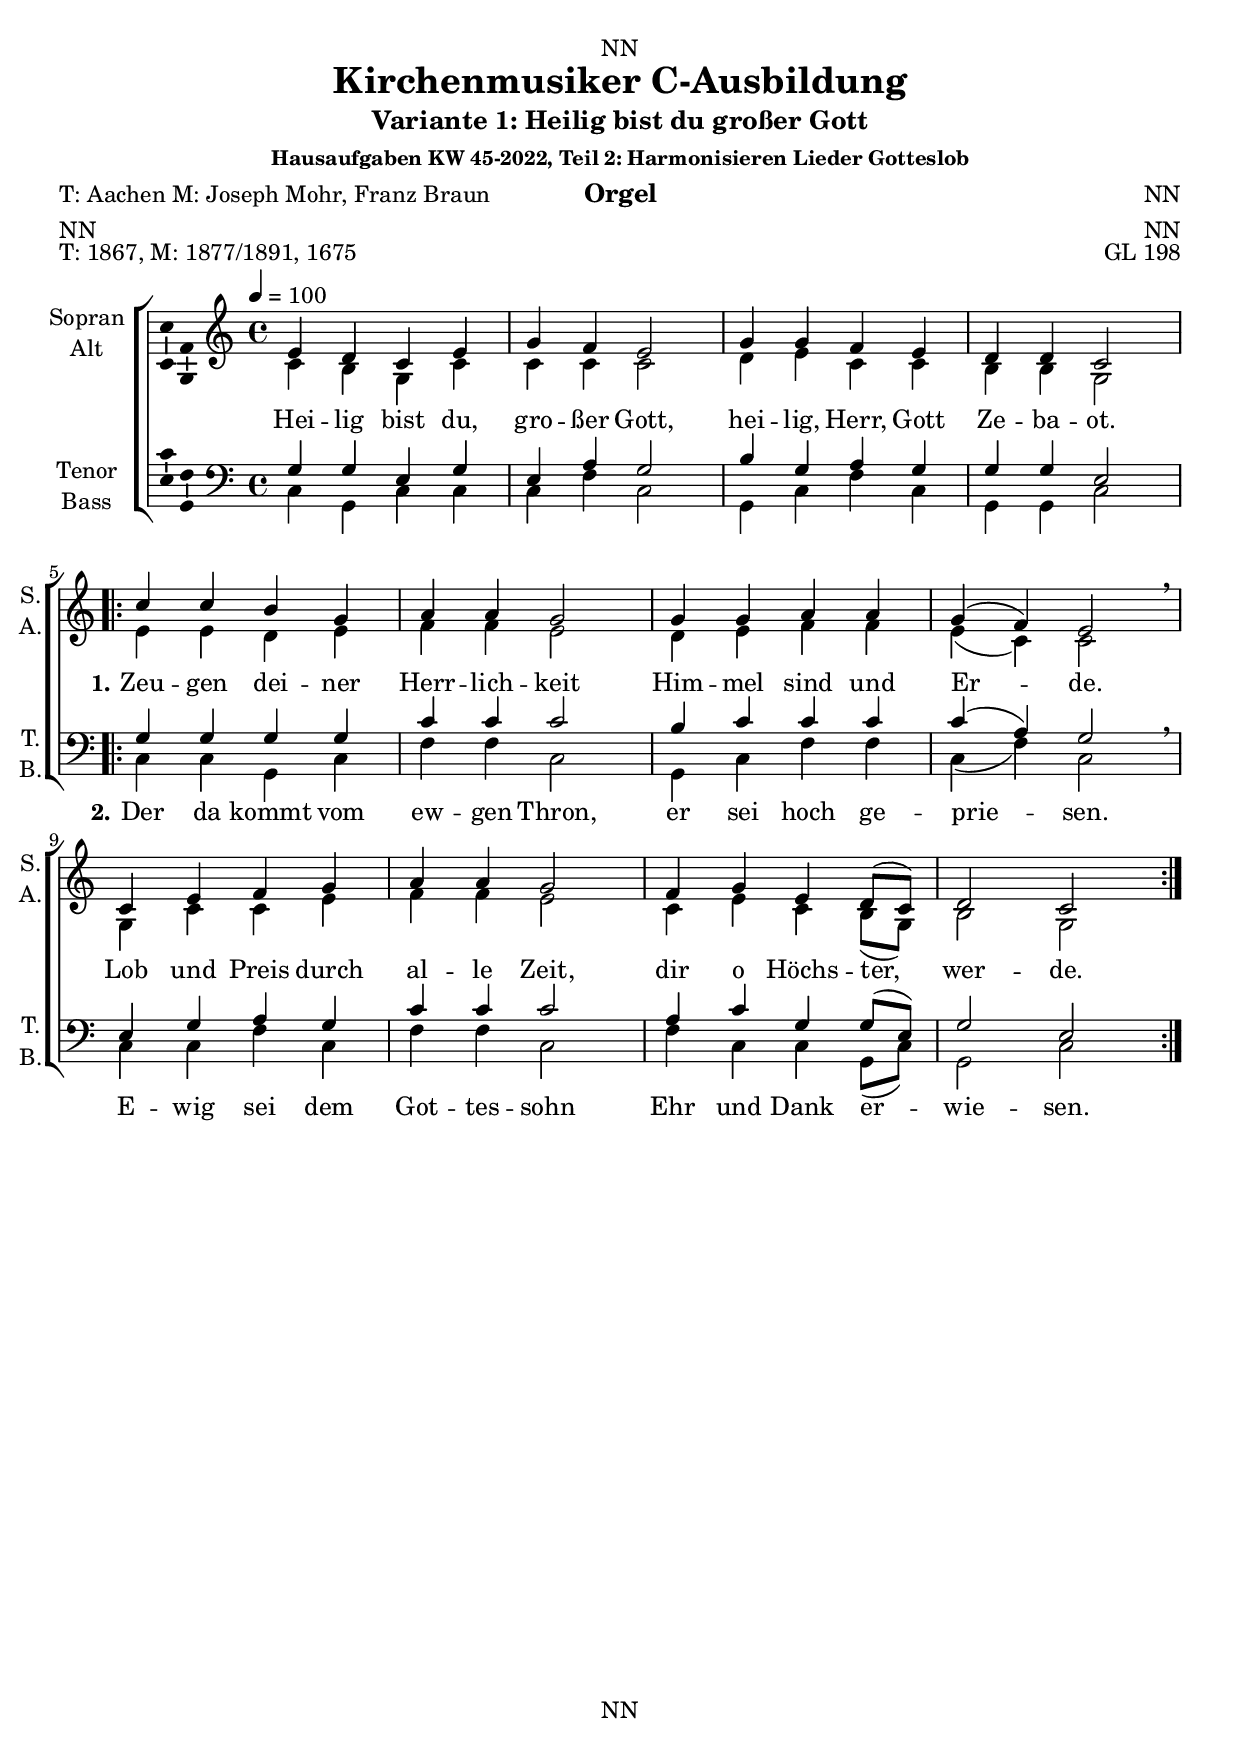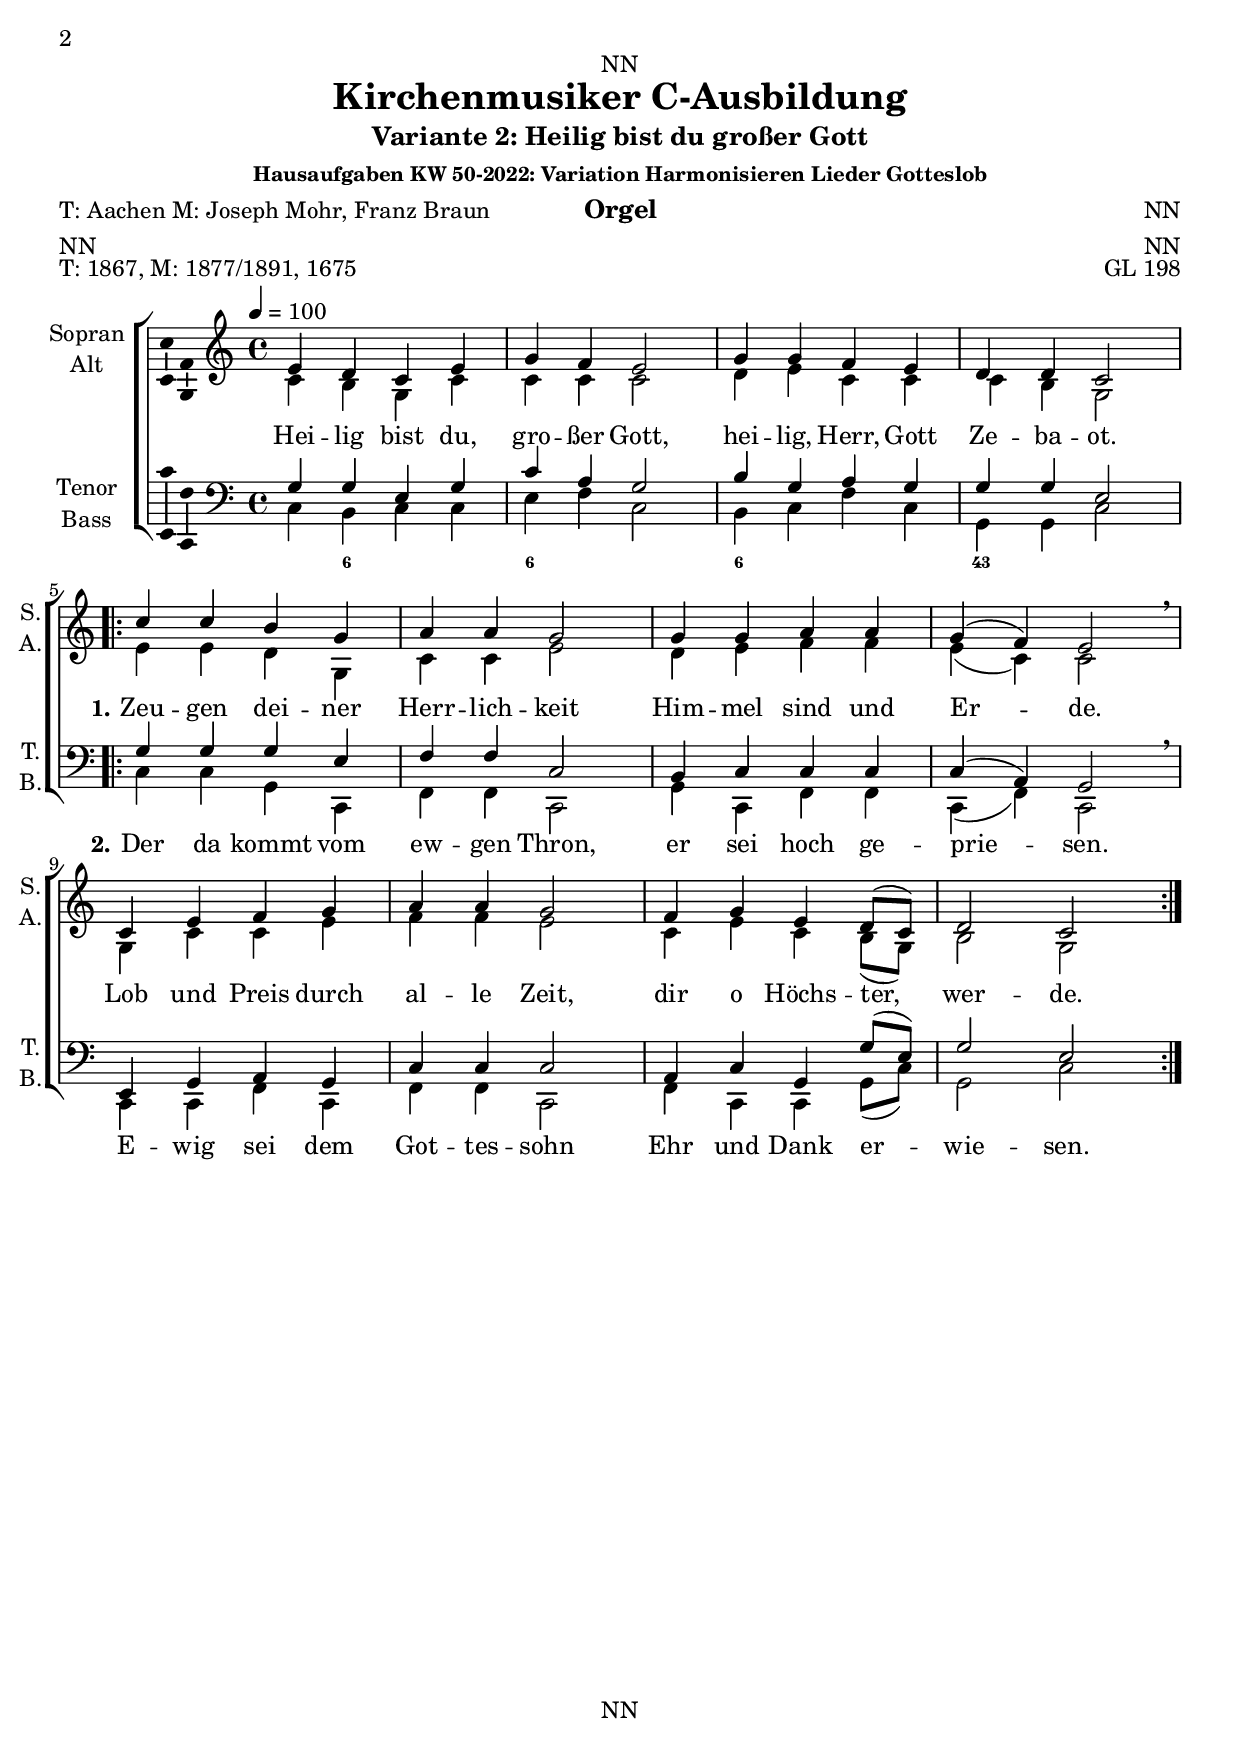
\version "2.22.2"
\language "english"

\header {
  dedication = "NN"
  title = "NN"
  subtitle = "NN"
  subsubtitle = "NN"
  instrument = "NN"
  composer = "NN"
  arranger = "NN"
  poet = "NN"
  meter = "NN"
  piece = "NN"
  opus = "NN"
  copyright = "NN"
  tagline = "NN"
}

\paper {
  #(set-paper-size "a4")
}

\layout {
  \context {
    \Voice
    \consists "Melody_engraver"
    \override Stem #'neutral-direction = #'()
  }
}

global = {
  \key c \major
  \time 4/4
  \tempo 4=100
}

globalA = {
  \key c \major
  \time 4/4
  \tempo 4=100
}


scoreASopranoA = \relative c' {
  \globalA
  \dynamicUp
  % Music follows here.
  e4 d c e |
  g f e2 |
  g4 g f e |
  d d c2 |
}

scoreASopranoB = \relative c' {
  c'4 c b g |
  a a g2 |
  g4 g a a |
  g( f) e2 \breathe |
  c4 e f g |
  a a g2 |
  f4 g e d8( c) |
  d2 c
}

scoreAAltoA = \relative c' {
  \globalA
  % Music follows here.
  c4 b g c|
  c c c2|
  d4 e c c|
  b b g2|
}

scoreAAltoB = \relative c' {
  e4 e d e|
  f f e2|
  d4 e f f|
  e( c) c2|
  g4 c c e|
  f f e2|
  c4 e c b8( g)|
  b2 g|
}

scoreATenorA = \relative c' {
  \globalA
  % Music follows here.
  g4 g e g|
  e a g2|
  b4 g a g|
  g g e2|
}

scoreATenorB = \relative c' {
  g4 g g g|
  c c c2|
  b4 c c c|
  c( a) g2|
  e4 g a g|
  c c c2|
  a4 c g g8( e)|
  g2 e|
}

scoreABassA = \relative c {
  \globalA
  % Music follows here.
  c4 g c c|
  c f c2|
  g4 c f c|
  g g c2|
}

scoreABassB = \relative c {
  c4 c g c|
  f f c2|
  g4 c f f|
  c( f) c2\breathe|
  c4 c f c|
  f f c2|
  f4 c c g8( c)|
  g2 c|
}

scoreAVerse = \lyricmode {
  % Lyrics follow here.
  
}

scoreAVerseA = \lyricmode {
  % Lyrics follow here.
  Hei -- lig bist du, gro -- ßer Gott, hei -- lig, Herr, Gott Ze -- ba -- ot.
}

scoreAVerseB = \lyricmode {
  \set stanza = "1."
  % Lyrics follow here.
  Zeu -- gen dei -- ner Herr -- lich -- keit Him -- mel sind und Er -- de.
  Lob und Preis durch al -- le Zeit, dir o Höchs -- ter, wer -- de.
}

scoreAVerseC = \lyricmode {
  \set stanza = "2."
  % Lyrics follow here.
  Der da kommt vom ew -- gen Thron, er sei hoch ge -- prie -- sen.
  E -- wig sei dem Got -- tes -- sohn Ehr und Dank er -- wie -- sen.
}

claveA = \new DrumStaff <<
  \drummode {
    \globalA
    <<{\repeat unfold 4 {hh8 cl}}\\{bd4 sn sn sn}>>
  }
>>


% } <<\new Voice = "A" { \clef "treble_8" \scoreATenorVoiceA \repeat volta 2 {\scoreATenorVoiceB}} 
% %\addlyrics { \scoreAVerseA } 
% \new Lyrics \lyricsto "A" { \scoreAVerseA << {\scoreAVerseB} \new Lyrics {\set associatedVoice ="A" {\scoreAVerseC}} >>}
% >>

scoreA = \new ChoirStaff <<
      \new Staff \with {
        midiInstrument = "choir aahs"
        instrumentName = \markup \center-column { "Sopran" "Alt" }
        shortInstrumentName = \markup \center-column { "S." "A." }
      } <<
        \new Voice = "soprano" \with {
          \consists "Ambitus_engraver"
        } { \voiceOne \scoreASopranoA \repeat volta 2 { \scoreASopranoB } }
        \new Voice = "alto" \with {
          \consists "Ambitus_engraver"
          \override Ambitus #'X-offset = #2.0
        } { \voiceTwo \scoreAAltoA \repeat volta 2 { \scoreAAltoB } }
      >>
      \new Lyrics \with {
        \override VerticalAxisGroup #'staff-affinity = #CENTER
      } \lyricsto "soprano" {\scoreAVerseA << {\scoreAVerseB} \new Lyrics {\set associatedVoice = "soprano" {\scoreAVerseC}} >>}
      \new Staff \with {
        midiInstrument = "choir aahs"
        instrumentName = \markup \center-column { "Tenor" "Bass" }
        shortInstrumentName = \markup \center-column { "T." "B." }
      } <<
        \clef bass
        \new Voice = "tenor" \with {
          \consists "Ambitus_engraver"
        } { \voiceOne \scoreATenorA \repeat volta 2 { \scoreATenorB } }
        \new Voice = "bass" \with {
          \consists "Ambitus_engraver"
          \override Ambitus #'X-offset = #2.0
        } { \voiceTwo \scoreABassA \repeat volta 2 { \scoreABassB } }
      >>
    >>

\bookpart {
\header {
  title = "Kirchenmusiker C-Ausbildung"
  subtitle = "Variante 1: Heilig bist du großer Gott"
  subsubtitle = "Hausaufgaben KW 45-2022, Teil 2: Harmonisieren Lieder Gotteslob"
  instrument = "Orgel"
  poet = "T: Aachen M: Joseph Mohr, Franz Braun"
  meter = "NN"
  piece = "T: 1867, M: 1877/1891, 1675"
  opus = "GL 198"
}
  \score {
%    {
%      \claveA
      \scoreA
%    }
    \layout { }
%    \midi { }
  }
  \score {
    {
      \claveA
      \scoreA
    }
%    \layout { }
    \midi { }
  }
}


%%%%%%%%%%%%%%%%%%%%%%%%%%%%%%%%%%%%%%%%%%%%%%%%
% Variante 2
%%%%%%%%%%%%%%%%%%%%%%%%%%%%%%%%%%%%%%%%%%%%%%%%

globalB = {
  \key c \major
  \time 4/4
  \tempo 4=100
}

scoreBSopranoA = \relative c' {
  \globalB
  \dynamicUp
  % Music follows here.
  e4 d c e |
  g f e2 |
  g4 g f e |
  d d c2 |
}

scoreBSopranoB = \relative c' {
  c'4 c b g |
  a a g2 |
  g4 g a a |
  g( f) e2 \breathe |
  c4 e f g |
  a a g2 |
  f4 g e d8( c) |
  d2 c
}

scoreBAltoA = \relative c' {
  \globalB
  % Music follows here.
  c4 b g c|
  c c c2|
  d4 e c c|
  c b g2|
}

scoreBAltoB = \relative c' {
  e4 e d g,|
  c c e2|
  d4 e f f|
  e( c) c2|
  g4 c c e|
  f f e2|
  c4 e c b8( g)|
  b2 g|
}

scoreBTenorA = \relative c' {
  \globalB
  % Music follows here.
  g4 g e g|
  c a g2|
  b4 g a g|
  g g e2|
}

scoreBTenorB = \relative c' {
  g4 g g e|
  f f c2|
  b4 c c c|
  c( a) g2|
  e4 g a g|
  c c c2|
  a4 c g g'8( e)|
  g2 e|
}

scoreBBassA = \relative c {
  \globalB
  % Music follows here.
  c4 b c c|
  e f c2|
  b4 c f c|
  g g c2|
}

scoreBBassB = \relative c {
  c4 c g c,|
  f f c2|
  g'4 c, f f|
  c( f) c2\breathe|
  c4 c f c|
  f f c2|
  f4 c c g'8( c)|
  g2 c|
}

scoreBVerse = \lyricmode {
  % Lyrics follow here.
  
}

scoreBVerseA = \lyricmode {
  % Lyrics follow here.
  Hei -- lig bist du, gro -- ßer Gott, hei -- lig, Herr, Gott Ze -- ba -- ot.
}

scoreBVerseB = \lyricmode {
  \set stanza = "1."
  % Lyrics follow here.
  Zeu -- gen dei -- ner Herr -- lich -- keit Him -- mel sind und Er -- de.
  Lob und Preis durch al -- le Zeit, dir o Höchs -- ter, wer -- de.
}

scoreBVerseC = \lyricmode {
  \set stanza = "2."
  % Lyrics follow here.
  Der da kommt vom ew -- gen Thron, er sei hoch ge -- prie -- sen.
  E -- wig sei dem Got -- tes -- sohn Ehr und Dank er -- wie -- sen.
}

scoreBFigBass = \figuremode {
  \globalB
  % Figures follow here.
  r4 <6> r r
  <6> r4 r2
  <6>2 r4 r4
  <43>4
}

claveB = \new DrumStaff <<
  \drummode {
    \globalB
    <<{\repeat unfold 4 {hh8 cl}}\\{bd4 sn sn sn}>>
  }
>>

scoreB = \new ChoirStaff <<
      \new Staff \with {
        midiInstrument = "choir aahs"
        instrumentName = \markup \center-column { "Sopran" "Alt" }
        shortInstrumentName = \markup \center-column { "S." "A." }
      } <<
        \new Voice = "soprano" \with {
          \consists "Ambitus_engraver"
        } { \voiceOne \scoreBSopranoA \repeat volta 2 { \scoreBSopranoB } }
        \new Voice = "alto" \with {
          \consists "Ambitus_engraver"
          \override Ambitus #'X-offset = #2.0
        } { \voiceTwo \scoreBAltoA \repeat volta 2 { \scoreBAltoB } }
      >>
      \new Lyrics \with {
        \override VerticalAxisGroup #'staff-affinity = #CENTER
      } \lyricsto "soprano" {\scoreBVerseA << {\scoreBVerseB} \new Lyrics {\set associatedVoice = "soprano" {\scoreBVerseC}} >>}
      \new Staff \with {
        midiInstrument = "choir aahs"
        instrumentName = \markup \center-column { "Tenor" "Bass" }
        shortInstrumentName = \markup \center-column { "T." "B." }
      } <<
        \clef bass
        \new Voice = "tenor" \with {
          \consists "Ambitus_engraver"
        } { \voiceOne \scoreBTenorA \repeat volta 2 { \scoreBTenorB } }
        \new Voice = "bass" \with {
          \consists "Ambitus_engraver"
          \override Ambitus #'X-offset = #2.0
        } { \voiceTwo \scoreBBassA \repeat volta 2 { \scoreBBassB } }
      >>
    >>

scoreBBassFiguresPart = \new FiguredBass \scoreBFigBass

\bookpart {
\header {
  title = "Kirchenmusiker C-Ausbildung"
  subtitle = "Variante 2: Heilig bist du großer Gott"
  subsubtitle = "Hausaufgaben KW 50-2022: Variation Harmonisieren Lieder Gotteslob"
  instrument = "Orgel"
  poet = "T: Aachen M: Joseph Mohr, Franz Braun"
  meter = "NN"
  piece = "T: 1867, M: 1877/1891, 1675"
  opus = "GL 198"
}
  \score {
%    {
%      \claveA
<<
      \scoreB
      \scoreBBassFiguresPart
>>
%    }
    \layout { }
%    \midi { }
  }
  \score {
    {
      \claveB
      \scoreB
    }
%    \layout { }
    \midi { }
  }
}

scoreCSoprano = \relative c'' {
  \global
  % Music follows here.
  
}

scoreCAlto = \relative c' {
  \global
  % Music follows here.
  
}

scoreCTenor = \relative c' {
  \global
  % Music follows here.
  
}

scoreCBass = \relative c {
  \global
  % Music follows here.
  
}

scoreCVerse = \lyricmode {
  % Lyrics follow here.
  
}

\bookpart {
  \score {
    \new ChoirStaff <<
      \new Staff \with {
        midiInstrument = "choir aahs"
        instrumentName = \markup \center-column { "Sopran" "Alt" }
        shortInstrumentName = \markup \center-column { "S." "A." }
      } <<
        \new Voice = "soprano" \with {
          \consists "Ambitus_engraver"
        } { \voiceOne \scoreCSoprano }
        \new Voice = "alto" \with {
          \consists "Ambitus_engraver"
          \override Ambitus #'X-offset = #2.0
        } { \voiceTwo \scoreCAlto }
      >>
      \new Lyrics \with {
        \override VerticalAxisGroup #'staff-affinity = #CENTER
      } \lyricsto "soprano" \scoreCVerse
      \new Staff \with {
        midiInstrument = "choir aahs"
        instrumentName = \markup \center-column { "Tenor" "Bass" }
        shortInstrumentName = \markup \center-column { "T." "B." }
      } <<
        \clef bass
        \new Voice = "tenor" \with {
          \consists "Ambitus_engraver"
        } { \voiceOne \scoreCTenor }
        \new Voice = "bass" \with {
          \consists "Ambitus_engraver"
          \override Ambitus #'X-offset = #2.0
        } { \voiceTwo \scoreCBass }
      >>
    >>
    \layout { }
    \midi { }
  }
}

scoreDSoprano = \relative c'' {
  \global
  % Music follows here.
  
}

scoreDAlto = \relative c' {
  \global
  % Music follows here.
  
}

scoreDTenor = \relative c' {
  \global
  % Music follows here.
  
}

scoreDBass = \relative c {
  \global
  % Music follows here.
  
}

scoreDVerse = \lyricmode {
  % Lyrics follow here.
  
}

\bookpart {
  \score {
    \new ChoirStaff <<
      \new Staff \with {
        midiInstrument = "choir aahs"
        instrumentName = \markup \center-column { "Sopran" "Alt" }
        shortInstrumentName = \markup \center-column { "S." "A." }
      } <<
        \new Voice = "soprano" \with {
          \consists "Ambitus_engraver"
        } { \voiceOne \scoreDSoprano }
        \new Voice = "alto" \with {
          \consists "Ambitus_engraver"
          \override Ambitus #'X-offset = #2.0
        } { \voiceTwo \scoreDAlto }
      >>
      \new Lyrics \with {
        \override VerticalAxisGroup #'staff-affinity = #CENTER
      } \lyricsto "soprano" \scoreDVerse
      \new Staff \with {
        midiInstrument = "choir aahs"
        instrumentName = \markup \center-column { "Tenor" "Bass" }
        shortInstrumentName = \markup \center-column { "T." "B." }
      } <<
        \clef bass
        \new Voice = "tenor" \with {
          \consists "Ambitus_engraver"
        } { \voiceOne \scoreDTenor }
        \new Voice = "bass" \with {
          \consists "Ambitus_engraver"
          \override Ambitus #'X-offset = #2.0
        } { \voiceTwo \scoreDBass }
      >>
    >>
    \layout { }
    \midi { }
  }
}

scoreESoprano = \relative c'' {
  \global
  % Music follows here.
  
}

scoreEAlto = \relative c' {
  \global
  % Music follows here.
  
}

scoreETenor = \relative c' {
  \global
  % Music follows here.
  
}

scoreEBass = \relative c {
  \global
  % Music follows here.
  
}

scoreEVerse = \lyricmode {
  % Lyrics follow here.
  
}

\bookpart {
  \score {
    \new ChoirStaff <<
      \new Staff \with {
        midiInstrument = "choir aahs"
        instrumentName = \markup \center-column { "Sopran" "Alt" }
        shortInstrumentName = \markup \center-column { "S." "A." }
      } <<
        \new Voice = "soprano" \with {
          \consists "Ambitus_engraver"
        } { \voiceOne \scoreESoprano }
        \new Voice = "alto" \with {
          \consists "Ambitus_engraver"
          \override Ambitus #'X-offset = #2.0
        } { \voiceTwo \scoreEAlto }
      >>
      \new Lyrics \with {
        \override VerticalAxisGroup #'staff-affinity = #CENTER
      } \lyricsto "soprano" \scoreEVerse
      \new Staff \with {
        midiInstrument = "choir aahs"
        instrumentName = \markup \center-column { "Tenor" "Bass" }
        shortInstrumentName = \markup \center-column { "T." "B." }
      } <<
        \clef bass
        \new Voice = "tenor" \with {
          \consists "Ambitus_engraver"
        } { \voiceOne \scoreETenor }
        \new Voice = "bass" \with {
          \consists "Ambitus_engraver"
          \override Ambitus #'X-offset = #2.0
        } { \voiceTwo \scoreEBass }
      >>
    >>
    \layout { }
    \midi { }
  }
}
